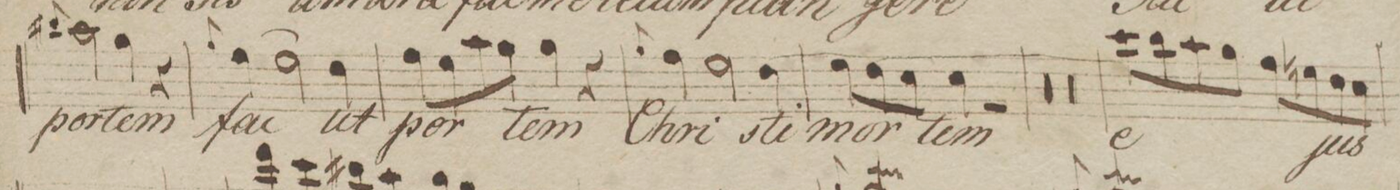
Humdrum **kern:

**kern	**text
*I"Alt.	*
*clefC3	*
*k[f#]	*
*met(c)	*
*M4/4	*
8qqcc#X/	.
2b\	por-
4a\	-tem
4r	.
=95	=95
8qqa/	.
(4g\	fac
2f#\)	.
4e\	ut
=96	=96
8g\L	por-
8f#\	.
8b\	.
8a\J	.
4a\	-tem
4r	.
=97	=97
8qqa/	.
4g\	Chri-
2f#\	.
4e\	-sti
=98	=98
*Xtuplet	*
12f#\L	mor-
12e\	.
12d\J	.
4d\	-tem
2r	.
=99	=99
00r	.
=100	=100
=101	=101
=102	=102
=103	=103
00r	.
=104	=104
=105	=105
=106	=106
=107	=107
8dd\L	-e-
8cc\	.
8b\	.
8a\J	.
8g\L	.
8fn\	.
8e\	-jus
8d\J	.
=108	=108
*-	*-
